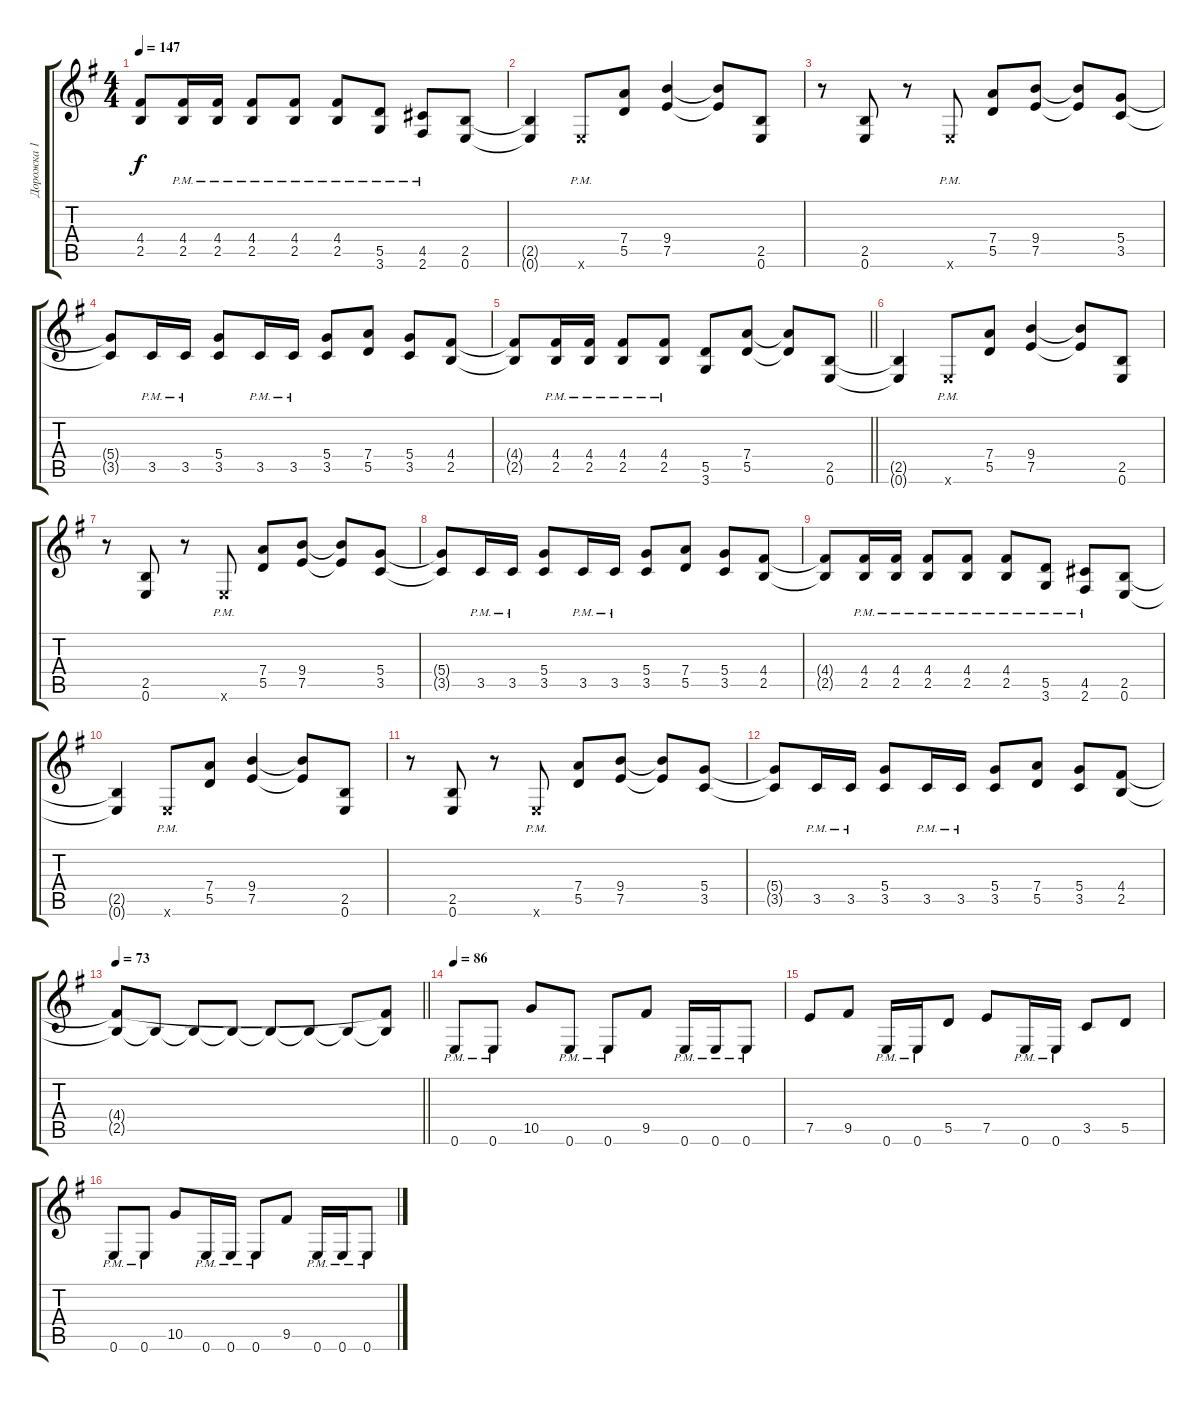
\track ("Дорожка 1" "Дорожка 1") {instrument overdrivenguitar}
\staff {score tabs}
\tuning (E4 B3 G3 D3 A2 E2) {hide}
\ts (4 4)
\tempo 147
\clef g2
\ks eminor
(4.4{t} 2.5{t}).8{dy f} (4.4{pm} 2.5{pm}).16 (4.4{pm} 2.5{pm}).16 (4.4{pm} 2.5{pm}).8 (4.4{pm} 2.5{pm}).8 (4.4{pm} 2.5{pm}).8 (5.5{pm} 3.6{pm}).8 (4.5{pm} 2.6{pm}).8 (2.5 0.6).8 |
(2.5{t} 0.6{t}).4 0.6{pm x}.8 (7.4 5.5).8 (9.4 7.5).4 (9.4{t} 7.5{t}).8 (2.5 0.6).8 |
r.8 (2.5 0.6).8 r.8 0.6{pm x}.8 (7.4 5.5).8 (9.4 7.5).8 (9.4{t} 7.5{t}).8 (5.4 3.5).8 |
(5.4{t} 3.5{t}).8 3.5{pm}.16 3.5{pm}.16 (5.4 3.5).8 3.5{pm}.16 3.5{pm}.16 (5.4 3.5).8 (7.4 5.5).8 (5.4 3.5).8 (4.4 2.5).8 |
\barLineRight lightlight
(4.4{t} 2.5{t}).8 (4.4{pm} 2.5{pm}).16 (4.4{pm} 2.5{pm}).16 (4.4{pm} 2.5{pm}).8 (4.4{pm} 2.5{pm}).8 (5.5 3.6).8 (7.4 5.5).8 (7.4{t} 5.5{t}).8 (2.5 0.6).8 |
(2.5{t} 0.6{t}).4 0.6{pm x}.8 (7.4 5.5).8 (9.4 7.5).4 (9.4{t} 7.5{t}).8 (2.5 0.6).8 |
r.8 (2.5 0.6).8 r.8 0.6{pm x}.8 (7.4 5.5).8 (9.4 7.5).8 (9.4{t} 7.5{t}).8 (5.4 3.5).8 |
(5.4{t} 3.5{t}).8 3.5{pm}.16 3.5{pm}.16 (5.4 3.5).8 3.5{pm}.16 3.5{pm}.16 (5.4 3.5).8 (7.4 5.5).8 (5.4 3.5).8 (4.4 2.5).8 |
(4.4{t} 2.5{t}).8 (4.4{pm} 2.5{pm}).16 (4.4{pm} 2.5{pm}).16 (4.4{pm} 2.5{pm}).8 (4.4{pm} 2.5{pm}).8 (4.4{pm} 2.5{pm}).8 (5.5{pm} 3.6{pm}).8 (4.5{pm} 2.6{pm}).8 (2.5 0.6).8 |
(2.5{t} 0.6{t}).4 0.6{pm x}.8 (7.4 5.5).8 (9.4 7.5).4 (9.4{t} 7.5{t}).8 (2.5 0.6).8 |
r.8 (2.5 0.6).8 r.8 0.6{pm x}.8 (7.4 5.5).8 (9.4 7.5).8 (9.4{t} 7.5{t}).8 (5.4 3.5).8 |
(5.4{t} 3.5{t}).8 3.5{pm}.16 3.5{pm}.16 (5.4 3.5).8 3.5{pm}.16 3.5{pm}.16 (5.4 3.5).8 (7.4 5.5).8 (5.4 3.5).8 (4.4 2.5).8 |
\tempo 73
\barLineRight lightlight
(4.4{t} 2.5{t}).8 2.5{t}.8 2.5{t}.8 2.5{t}.8 2.5{t}.8 2.5{t}.8 2.5{t}.8 (4.4{t} 2.5{t}).8 |
\tempo 86
0.6{pm}.8 0.6{pm}.8 10.5.8 0.6{pm}.8 0.6{pm}.8 9.5.8 0.6{pm}.16 0.6{pm}.16 0.6{pm}.8 |
7.5.8 9.5.8 0.6{pm}.16 0.6{pm}.16 5.5.8 7.5.8 0.6{pm}.16 0.6{pm}.16 3.5.8 5.5.8 |
0.6{pm}.8 0.6{pm}.8 10.5.8 0.6{pm}.16 0.6{pm}.16 0.6{pm}.8 9.5.8 0.6{pm}.16 0.6{pm}.16 0.6{pm}.8
